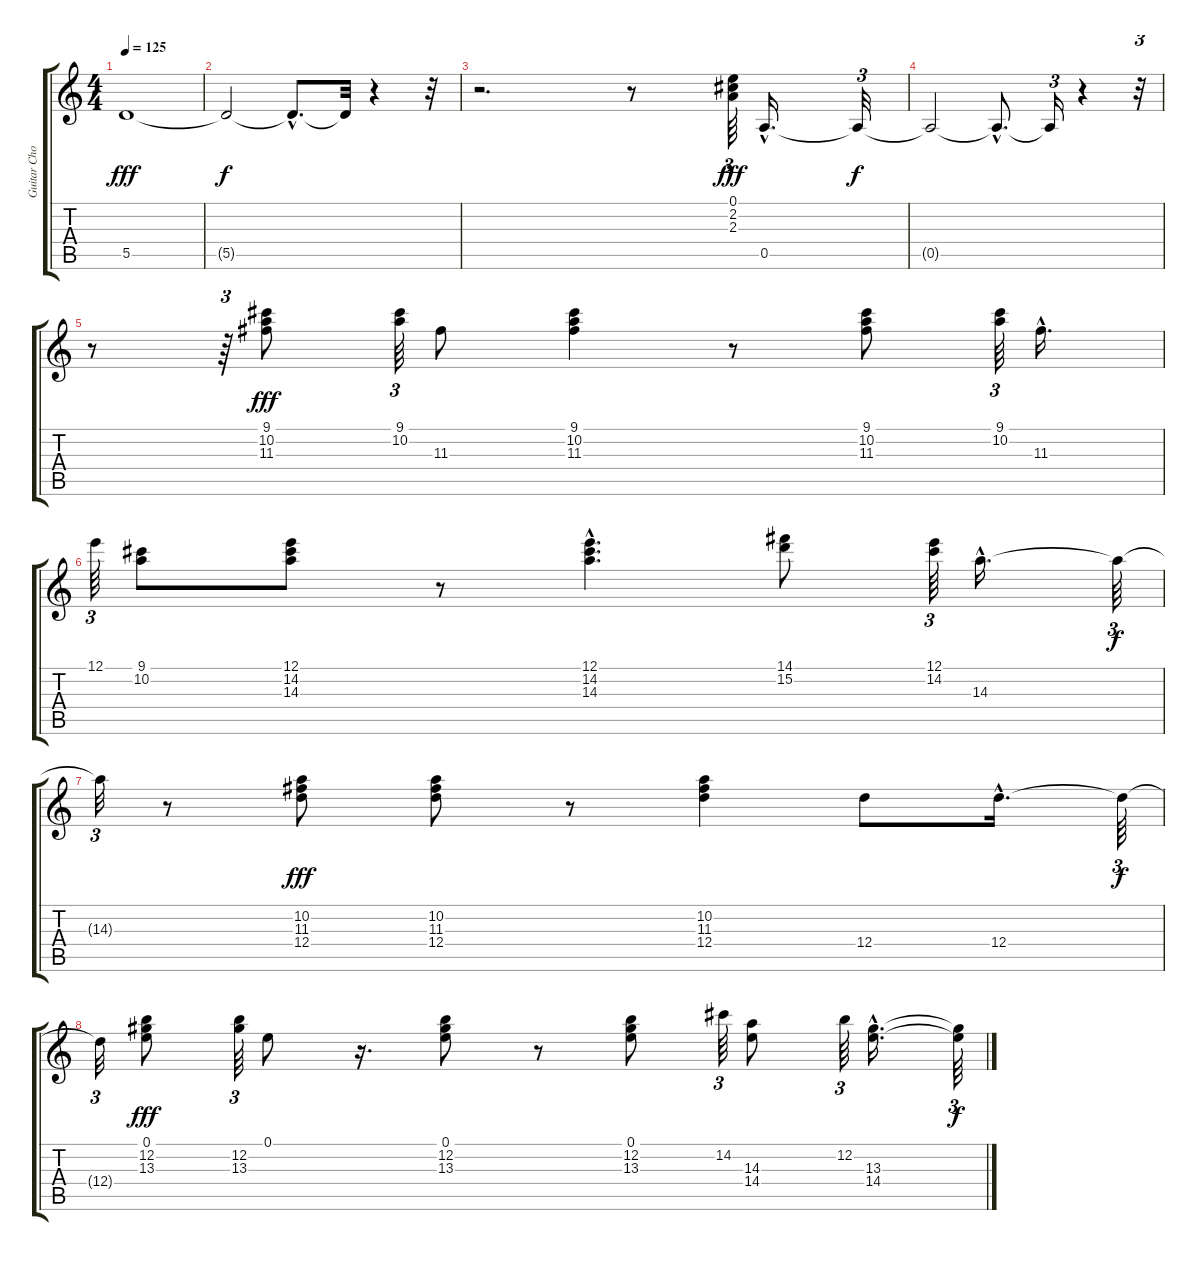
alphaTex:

\track ("Guitar Chords   " "Guitar Cho") {instrument acousticguitarsteel}
\staff {score tabs}
\tuning (E4 B3 G3 D3 A2 E2) {hide}
\ts (4 4)
\tempo 125
\clef g2
\ks c
5.5.1{dy fff} |
5.5{t}.2{dy f} 5.5{hac t}.8{d} 5.5{t}.32 r.4 r.32 |
r.2{d} r.8 (0.1 2.2 2.3).64{tu (3 2) dy fff} 0.5{hac}.16{d} 0.5{t}.32{tu (3 2) dy f} |
0.5{t}.2 0.5{hac t}.8{d} 0.5{t}.16{tu (3 2)} r.4 r.32{tu (3 2)} |
r.8 r.64{tu (3 2)} (9.1 10.2 11.3).8{dy fff} (9.1 10.2).64{tu (3 2)} 11.3.8 (9.1 10.2 11.3).4 r.8 (9.1 10.2 11.3).8 (9.1 10.2).64{tu (3 2)} 11.3{hac}.16{d} |
12.1.64{tu (3 2)} (9.1 10.2).8 (12.1 14.2 14.3).8 r.8 (12.1{hac} 14.2{hac} 14.3{hac}).4{d} (14.1 15.2).8 (12.1 14.2).64{tu (3 2)} 14.3{hac}.16{d} 14.3{t}.64{tu (3 2) dy f} |
14.3{t}.32{tu (3 2)} r.8 (10.2 11.3 12.4).8{dy fff} (10.2 11.3 12.4).8 r.8 (10.2 11.3 12.4).4 12.4.8 12.4{hac}.16{d} 12.4{t}.64{tu (3 2) dy f} |
12.4{t}.32{tu (3 2)} (0.1 12.2 13.3).8{dy fff} (12.2 13.3).64{tu (3 2)} 0.1.8 r.16{d} (0.1 12.2 13.3).8 r.8 (0.1 12.2 13.3).8 14.2.64{tu (3 2)} (14.3 14.4).8 12.2.64{tu (3 2)} (13.3{hac} 14.4{hac}).16{d} (13.3{t} 14.4{t}).64{tu (3 2) dy f}
